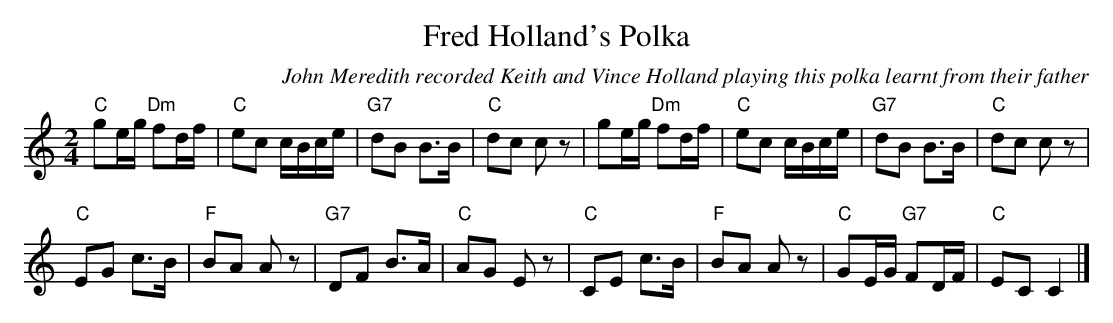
X:1
T:Fred Holland's Polka
C:John Meredith recorded Keith and Vince Holland playing this polka learnt from their father
M:2/4
L:1/8
K:C
"C"ge/g/ "Dm"fd/f/|"C"ec c/B/c/e/|"G7"dB B>B|"C"dc cz|ge/g/ "Dm"fd/f/|"C"ec c/B/c/e/|"G7"dB B>B|"C"dc cz|
"C"EG c>B|"F"BA Az|"G7"DF B>A|"C"AG Ez|"C"CE c>B|"F"BA Az|"C"GE/G/ "G7"FD/F/|"C"EC C2|]
